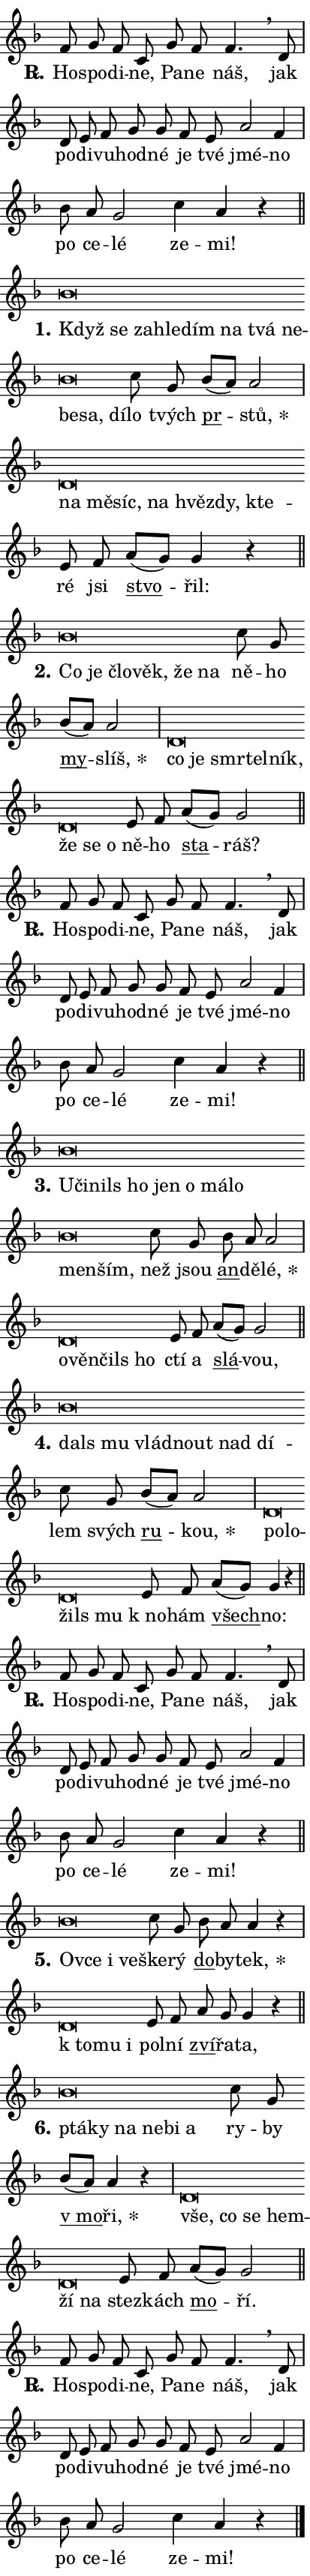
\version "2.24.0"
\header { tagline = "" }
\paper {
  indent = 0\cm
  top-margin = 0\cm
  right-margin = 0.13\cm % to fit lyric hyphens
  bottom-margin = 0\cm
  left-margin = 0\cm
  paper-width = 7\cm
  page-breaking = #ly:one-page-breaking
  system-system-spacing.basic-distance = #11
  score-system-spacing.basic-distance = #11
  ragged-last = ##f
}


%% Author: Thomas Morley
%% https://lists.gnu.org/archive/html/lilypond-user/2020-05/msg00002.html
#(define (line-position grob)
"Returns position of @var[grob} in current system:
   @code{'start}, if at first time-step
   @code{'end}, if at last time-step
   @code{'middle} otherwise
"
  (let* ((col (ly:item-get-column grob))
         (ln (ly:grob-object col 'left-neighbor))
         (rn (ly:grob-object col 'right-neighbor))
         (col-to-check-left (if (ly:grob? ln) ln col))
         (col-to-check-right (if (ly:grob? rn) rn col))
         (break-dir-left
           (and
             (ly:grob-property col-to-check-left 'non-musical #f)
             (ly:item-break-dir col-to-check-left)))
         (break-dir-right
           (and
             (ly:grob-property col-to-check-right 'non-musical #f)
             (ly:item-break-dir col-to-check-right))))
        (cond ((eqv? 1 break-dir-left) 'start)
              ((eqv? -1 break-dir-right) 'end)
              (else 'middle))))

#(define (tranparent-at-line-position vctor)
  (lambda (grob)
  "Relying on @code{line-position} select the relevant enry from @var{vctor}.
Used to determine transparency,"
    (case (line-position grob)
      ((end) (not (vector-ref vctor 0)))
      ((middle) (not (vector-ref vctor 1)))
      ((start) (not (vector-ref vctor 2))))))

noteHeadBreakVisibility =
#(define-music-function (break-visibility)(vector?)
"Makes @code{NoteHead}s transparent relying on @var{break-visibility}"
#{
  \override NoteHead.transparent =
    #(tranparent-at-line-position break-visibility)
#})

#(define delete-ledgers-for-transparent-note-heads
  (lambda (grob)
    "Reads whether a @code{NoteHead} is transparent.
If so this @code{NoteHead} is removed from @code{'note-heads} from
@var{grob}, which is supposed to be @code{LedgerLineSpanner}.
As a result ledgers are not printed for this @code{NoteHead}"
    (let* ((nhds-array (ly:grob-object grob 'note-heads))
           (nhds-list
             (if (ly:grob-array? nhds-array)
                 (ly:grob-array->list nhds-array)
                 '()))
           ;; Relies on the transparent-property being done before
           ;; Staff.LedgerLineSpanner.after-line-breaking is executed.
           ;; This is fragile ...
           (to-keep
             (remove
               (lambda (nhd)
                 (ly:grob-property nhd 'transparent #f))
               nhds-list)))
      ;; TODO find a better method to iterate over grob-arrays, similiar
      ;; to filter/remove etc for lists
      ;; For now rebuilt from scratch
      (set! (ly:grob-object grob 'note-heads)  '())
      (for-each
        (lambda (nhd)
          (ly:pointer-group-interface::add-grob grob 'note-heads nhd))
        to-keep))))

squashNotes = {
  \override NoteHead.X-extent = #'(-0.2 . 0.2)
  \override NoteHead.Y-extent = #'(-0.75 . 0)
  \override NoteHead.stencil =
    #(lambda (grob)
       (let ((pos (ly:grob-property grob 'staff-position)))
         (begin
           (if (< pos -7) (display "ERROR: Lower brevis then expected\n") (display "OK: Expected brevis position\n"))
           (if (<= pos -6) ly:text-interface::print ly:note-head::print))))
}
unSquashNotes = {
  \revert NoteHead.X-extent
  \revert NoteHead.Y-extent
  \revert NoteHead.stencil
}

hideNotes = \noteHeadBreakVisibility #begin-of-line-visible
unHideNotes = \noteHeadBreakVisibility #all-visible

% work-around for resetting accidentals
% https://lilypond.org/doc/v2.23/Documentation/notation/displaying-rhythms#unmetered-music
cadenzaMeasure = {
  \cadenzaOff
  \partial 1024 s1024
  \cadenzaOn
}

#(define-markup-command (accent layout props text) (markup?)
  "Underline accented syllable"
  (interpret-markup layout props
    #{\markup \override #'(offset . 4.3) \underline { #text }#}))

responsum = \markup \concat {
  "R" \hspace #-1.05 \path #0.1 #'((moveto 0 0.07) (lineto 0.9 0.8)) \hspace #0.05 "."
}

spaceSize = #0.6828661417322834 % exact space size for TeX Gyre Schola

\layout {
  \context {
    \Staff
    \remove "Time_signature_engraver"
    \override LedgerLineSpanner.after-line-breaking = #delete-ledgers-for-transparent-note-heads
  }
  \context {
    \Lyrics {
      \override LyricSpace.minimum-distance = \spaceSize
      \override LyricText.font-name = #"TeX Gyre Schola"
      \override LyricText.font-size = 1
      \override StanzaNumber.font-name = #"TeX Gyre Schola Bold"
      \override StanzaNumber.font-size = 1
    }
  }
  \context {
    \Score 
    \override NoteHead.text =
      #(lambda (grob) 
        (let ((pos (ly:grob-property grob 'staff-position)))
          #{\markup {
            \combine
              \halign #-0.55 \raise #(if (= pos -6) 0 0.5) \override #'(thickness . 2) \draw-line #'(3.2 . 0)
              \musicglyph "noteheads.sM1"
          }#}))
  }
}

% magnetic-lyrics.ily
%
%   written by
%     Jean Abou Samra <jean@abou-samra.fr>
%     Werner Lemberg <wl@gnu.org>
%
%   adapted by
%     Jiri Hon <jiri.hon@gmail.com>
%
% Version 2022-Apr-15

% https://www.mail-archive.com/lilypond-user@gnu.org/msg149350.html

#(define (Left_hyphen_pointer_engraver context)
   "Collect syllable-hyphen-syllable occurrences in lyrics and store
them in properties.  This engraver only looks to the left.  For
example, if the lyrics input is @code{foo -- bar}, it does the
following.

@itemize @bullet
@item
Set the @code{text} property of the @code{LyricHyphen} grob between
@q{foo} and @q{bar} to @code{foo}.

@item
Set the @code{left-hyphen} property of the @code{LyricText} grob with
text @q{foo} to the @code{LyricHyphen} grob between @q{foo} and
@q{bar}.
@end itemize

Use this auxiliary engraver in combination with the
@code{lyric-@/text::@/apply-@/magnetic-@/offset!} hook."
   (let ((hyphen #f)
         (text #f))
     (make-engraver
      (acknowledgers
       ((lyric-syllable-interface engraver grob source-engraver)
        (set! text grob)))
      (end-acknowledgers
       ((lyric-hyphen-interface engraver grob source-engraver)
        ;(when (not (grob::has-interface grob 'lyric-space-interface))
          (set! hyphen grob)));)
      ((stop-translation-timestep engraver)
       (when (and text hyphen)
         (ly:grob-set-object! text 'left-hyphen hyphen))
       (set! text #f)
       (set! hyphen #f)))))

#(define (lyric-text::apply-magnetic-offset! grob)
   "If the space between two syllables is less than the value in
property @code{LyricText@/.details@/.squash-threshold}, move the right
syllable to the left so that it gets concatenated with the left
syllable.

Use this function as a hook for
@code{LyricText@/.after-@/line-@/breaking} if the
@code{Left_@/hyphen_@/pointer_@/engraver} is active."
   (let ((hyphen (ly:grob-object grob 'left-hyphen #f)))
     (when hyphen
       (let ((left-text (ly:spanner-bound hyphen LEFT)))
         (when (grob::has-interface left-text 'lyric-syllable-interface)
           (let* ((common (ly:grob-common-refpoint grob left-text X))
                  (this-x-ext (ly:grob-extent grob common X))
                  (left-x-ext
                   (begin
                     ;; Trigger magnetism for left-text.
                     (ly:grob-property left-text 'after-line-breaking)
                     (ly:grob-extent left-text common X)))
                  ;; `delta` is the gap width between two syllables.
                  (delta (- (interval-start this-x-ext)
                            (interval-end left-x-ext)))
                  (details (ly:grob-property grob 'details))
                  (threshold (assoc-get 'squash-threshold details 0.2)))
             (when (< delta threshold)
               (let* (;; We have to manipulate the input text so that
                      ;; ligatures crossing syllable boundaries are not
                      ;; disabled.  For languages based on the Latin
                      ;; script this is essentially a beautification.
                      ;; However, for non-Western scripts it can be a
                      ;; necessity.
                      (lt (ly:grob-property left-text 'text))
                      (rt (ly:grob-property grob 'text))
                      (is-space (grob::has-interface hyphen 'lyric-space-interface))
                      (space (if is-space " " ""))
                      (extra-delta (if is-space spaceSize 0))
                      ;; Append new syllable.
                      (ltrt-space (if (and (string? lt) (string? rt))
                                (string-append lt space rt)
                                (make-concat-markup (list lt space rt))))
                      ;; Right-align `ltrt` to the right side.
                      (ltrt-space-markup (grob-interpret-markup
                               grob
                               (make-translate-markup
                                (cons (interval-length this-x-ext) 0)
                                (make-right-align-markup ltrt-space)))))
                 (begin
                   ;; Don't print `left-text`.
                   (ly:grob-set-property! left-text 'stencil #f)
                   ;; Set text and stencil (which holds all collected
                   ;; syllables so far) and shift it to the left.
                   (ly:grob-set-property! grob 'text ltrt-space)
                   (ly:grob-set-property! grob 'stencil ltrt-space-markup)
                   (ly:grob-translate-axis! grob (- (- delta extra-delta)) X))))))))))


#(define (lyric-hyphen::displace-bounds-first grob)
   ;; Make very sure this callback isn't triggered too early.
   (let ((left (ly:spanner-bound grob LEFT))
         (right (ly:spanner-bound grob RIGHT)))
     (ly:grob-property left 'after-line-breaking)
     (ly:grob-property right 'after-line-breaking)
     (ly:lyric-hyphen::print grob)))

squashThreshold = #0.4

\layout {
  \context {
    \Lyrics
    \consists #Left_hyphen_pointer_engraver
    \override LyricText.after-line-breaking =
      #lyric-text::apply-magnetic-offset!
    \override LyricHyphen.stencil = #lyric-hyphen::displace-bounds-first
    \override LyricText.details.squash-threshold = \squashThreshold
    \override LyricHyphen.minimum-distance = 0
    \override LyricHyphen.minimum-length = \squashThreshold
  }
}

squashText = \override LyricText.details.squash-threshold = 9999
unSquashText = \override LyricText.details.squash-threshold = \squashThreshold

leftText = \override LyricText.self-alignment-X = #LEFT
unLeftText = \revert LyricText.self-alignment-X

starOffset = #(lambda (grob) 
                (let ((x_offset (ly:self-alignment-interface::aligned-on-x-parent grob)))
                  (if (= x_offset 0) 0 (+ x_offset 1.2))))

star = #(define-music-function (syllable)(string?)
"Append star separator at the end of a syllable"
#{
  \once \override LyricText.X-offset = #starOffset
  \lyricmode { \markup {
    #syllable
    \override #'((font-name . "TeX Gyre Schola Bold")) \hspace #0.2 \lower #0.65 \larger "*"
  } }
#})

starAccent = #(define-music-function (syllable)(string?)
"Append star separator at the end of a syllable and make accent"
#{
  \once \override LyricText.X-offset = #starOffset
  \lyricmode { \markup {
    \accent #syllable
    \override #'((font-name . "TeX Gyre Schola Bold")) \hspace #0.2 \lower #0.65 \larger "*"
  } }
#})

breath = #(define-music-function (syllable)(string?)
"Append breathing indicator at the end of a syllable"
#{
  \lyricmode { \markup { #syllable "+" } }
#})

optionalBreath = #(define-music-function (syllable)(string?)
"Append optional breathing indicator at the end of a syllable"
#{
  \lyricmode { \markup { #syllable "(+)" } }
#})


\score {
    <<
        \new Voice = "melody" { \cadenzaOn \key f \major \relative { f'8 g f c g' f f4. \breathe d8 \cadenzaMeasure \bar "|" d e f \bar "" g g \bar "" f e \bar "" a2 f4 \cadenzaMeasure \bar "|" bes8 a g2 \bar "" c4 a r \cadenzaMeasure \bar "||" \break } }
        \new Lyrics \lyricsto "melody" { \lyricmode { \set stanza = \responsum
Ho -- spo -- di -- ne, Pa -- ne náš, jak po -- di -- vu -- hod -- né je tvé jmé -- no po ce -- lé ze -- mi! } }
    >>
    \layout {}
}

\score {
    <<
        \new Voice = "melody" { \cadenzaOn \key f \major \relative { \squashNotes bes'\breve*1/16 \hideNotes \breve*1/16 \bar "" \breve*1/16 \bar "" \breve*1/16 \bar "" \breve*1/16 \bar "" \breve*1/16 \bar "" \breve*1/16 \bar "" \breve*1/16 \bar "" \breve*1/16 \bar "" \breve*1/16 \breve*1/16 \bar "" \unHideNotes \unSquashNotes c8 g \bar "" bes[( a)] a2 \cadenzaMeasure \bar "|" \squashNotes d,\breve*1/16 \hideNotes \breve*1/16 \bar "" \breve*1/16 \bar "" \breve*1/16 \bar "" \breve*1/16 \bar "" \breve*1/16 \breve*1/16 \bar "" \unHideNotes \unSquashNotes e8 f \bar "" a[( g)] g4 r \cadenzaMeasure \bar "||" \break } }
        \new Lyrics \lyricsto "melody" { \lyricmode { \set stanza = "1."
\leftText Když \squashText se za -- hle -- dím na tvá ne -- be -- sa, dí -- \unLeftText \unSquashText lo tvých \markup \accent pr -- \star stů, \leftText na \squashText mě -- síc, na hvěz -- dy, kte -- \unLeftText \unSquashText ré jsi \markup \accent stvo -- řil: } }
    >>
    \layout {}
}

\score {
    <<
        \new Voice = "melody" { \cadenzaOn \key f \major \relative { \squashNotes bes'\breve*1/16 \hideNotes \breve*1/16 \bar "" \breve*1/16 \bar "" \breve*1/16 \bar "" \breve*1/16 \breve*1/16 \bar "" \unHideNotes \unSquashNotes c8 g \bar "" bes[( a)] a2 \cadenzaMeasure \bar "|" \squashNotes d,\breve*1/16 \hideNotes \breve*1/16 \bar "" \breve*1/16 \bar "" \breve*1/16 \bar "" \breve*1/16 \bar "" \breve*1/16 \bar "" \breve*1/16 \breve*1/16 \bar "" \unHideNotes \unSquashNotes e8 f \bar "" a[( g)] g2 \cadenzaMeasure \bar "||" \break } }
        \new Lyrics \lyricsto "melody" { \lyricmode { \set stanza = "2."
\leftText Co \squashText je člo -- věk, že na \unLeftText \unSquashText ně -- ho \markup \accent my -- \star slíš, \leftText co \squashText je smr -- tel -- ník, že se o \unLeftText \unSquashText ně -- ho \markup \accent sta -- ráš? } }
    >>
    \layout {}
}

\score {
    <<
        \new Voice = "melody" { \cadenzaOn \key f \major \relative { f'8 g f c g' f f4. \breathe d8 \cadenzaMeasure \bar "|" d e f \bar "" g g \bar "" f e \bar "" a2 f4 \cadenzaMeasure \bar "|" bes8 a g2 \bar "" c4 a r \cadenzaMeasure \bar "||" \break } }
        \new Lyrics \lyricsto "melody" { \lyricmode { \set stanza = \responsum
Ho -- spo -- di -- ne, Pa -- ne náš, jak po -- di -- vu -- hod -- né je tvé jmé -- no po ce -- lé ze -- mi! } }
    >>
    \layout {}
}

\score {
    <<
        \new Voice = "melody" { \cadenzaOn \key f \major \relative { \squashNotes bes'\breve*1/16 \hideNotes \breve*1/16 \bar "" \breve*1/16 \bar "" \breve*1/16 \bar "" \breve*1/16 \bar "" \breve*1/16 \bar "" \breve*1/16 \bar "" \breve*1/16 \bar "" \breve*1/16 \breve*1/16 \bar "" \unHideNotes \unSquashNotes c8 g \bar "" bes a a2 \cadenzaMeasure \bar "|" \squashNotes d,\breve*1/16 \hideNotes \breve*1/16 \bar "" \breve*1/16 \breve*1/16 \bar "" \unHideNotes \unSquashNotes e8 f \bar "" a[( g)] g2 \cadenzaMeasure \bar "||" \break } }
        \new Lyrics \lyricsto "melody" { \lyricmode { \set stanza = "3."
\leftText U -- \squashText či -- nils ho jen o má -- lo men -- ším, \unLeftText \unSquashText než jsou \markup \accent an -- dě -- \star lé, \leftText o -- \squashText věn -- čils ho \unLeftText \unSquashText ctí a \markup \accent slá -- vou, } }
    >>
    \layout {}
}

\score {
    <<
        \new Voice = "melody" { \cadenzaOn \key f \major \relative { \squashNotes bes'\breve*1/16 \hideNotes \breve*1/16 \bar "" \breve*1/16 \bar "" \breve*1/16 \bar "" \breve*1/16 \breve*1/16 \bar "" \unHideNotes \unSquashNotes c8 g \bar "" bes[( a)] a2 \cadenzaMeasure \bar "|" \squashNotes d,\breve*1/16 \hideNotes \breve*1/16 \bar "" \breve*1/16 \breve*1/16 \bar "" \unHideNotes \unSquashNotes e8 f \bar "" a[( g)] g4 r \cadenzaMeasure \bar "||" \break } }
        \new Lyrics \lyricsto "melody" { \lyricmode { \set stanza = "4."
\leftText dals \squashText mu vlád -- nout nad dí -- \unLeftText \unSquashText lem svých \markup \accent ru -- \star kou, \leftText po -- \squashText lo -- žils mu \unLeftText \unSquashText "k no" -- hám \markup \accent všech -- no: } }
    >>
    \layout {}
}

\score {
    <<
        \new Voice = "melody" { \cadenzaOn \key f \major \relative { f'8 g f c g' f f4. \breathe d8 \cadenzaMeasure \bar "|" d e f \bar "" g g \bar "" f e \bar "" a2 f4 \cadenzaMeasure \bar "|" bes8 a g2 \bar "" c4 a r \cadenzaMeasure \bar "||" \break } }
        \new Lyrics \lyricsto "melody" { \lyricmode { \set stanza = \responsum
Ho -- spo -- di -- ne, Pa -- ne náš, jak po -- di -- vu -- hod -- né je tvé jmé -- no po ce -- lé ze -- mi! } }
    >>
    \layout {}
}

\score {
    <<
        \new Voice = "melody" { \cadenzaOn \key f \major \relative { \squashNotes bes'\breve*1/16 \hideNotes \breve*1/16 \bar "" \breve*1/16 \breve*1/16 \bar "" \unHideNotes \unSquashNotes c8 g \bar "" bes a a4 r \cadenzaMeasure \bar "|" \squashNotes d,\breve*1/16 \hideNotes \breve*1/16 \breve*1/16 \bar "" \unHideNotes \unSquashNotes e8 f \bar "" a g g4 r \cadenzaMeasure \bar "||" \break } }
        \new Lyrics \lyricsto "melody" { \lyricmode { \set stanza = "5."
\leftText Ov -- \squashText ce i ve -- \unLeftText \unSquashText ške -- rý \markup \accent do -- by -- \star tek, \leftText "k to" -- \squashText mu i \unLeftText \unSquashText pol -- ní \markup \accent zví -- řa -- ta, } }
    >>
    \layout {}
}

\score {
    <<
        \new Voice = "melody" { \cadenzaOn \key f \major \relative { \squashNotes bes'\breve*1/16 \hideNotes \breve*1/16 \bar "" \breve*1/16 \bar "" \breve*1/16 \bar "" \breve*1/16 \breve*1/16 \bar "" \unHideNotes \unSquashNotes c8 g \bar "" bes[( a)] a4 r \cadenzaMeasure \bar "|" \squashNotes d,\breve*1/16 \hideNotes \breve*1/16 \bar "" \breve*1/16 \bar "" \breve*1/16 \bar "" \breve*1/16 \breve*1/16 \bar "" \unHideNotes \unSquashNotes e8 f \bar "" a[( g)] g2 \cadenzaMeasure \bar "||" \break } }
        \new Lyrics \lyricsto "melody" { \lyricmode { \set stanza = "6."
\leftText ptá -- \squashText ky na ne -- bi a \unLeftText \unSquashText ry -- by \markup \accent "v mo" -- \star ři, \leftText vše, \squashText co se hem -- ží na \unLeftText \unSquashText stez -- kách \markup \accent mo -- ří. } }
    >>
    \layout {}
}

\score {
    <<
        \new Voice = "melody" { \cadenzaOn \key f \major \relative { f'8 g f c g' f f4. \breathe d8 \cadenzaMeasure \bar "|" d e f \bar "" g g \bar "" f e \bar "" a2 f4 \cadenzaMeasure \bar "|" bes8 a g2 \bar "" c4 a r \cadenzaMeasure \bar "||" \break } \bar "|." }
        \new Lyrics \lyricsto "melody" { \lyricmode { \set stanza = \responsum
Ho -- spo -- di -- ne, Pa -- ne náš, jak po -- di -- vu -- hod -- né je tvé jmé -- no po ce -- lé ze -- mi! } }
    >>
    \layout {}
}
